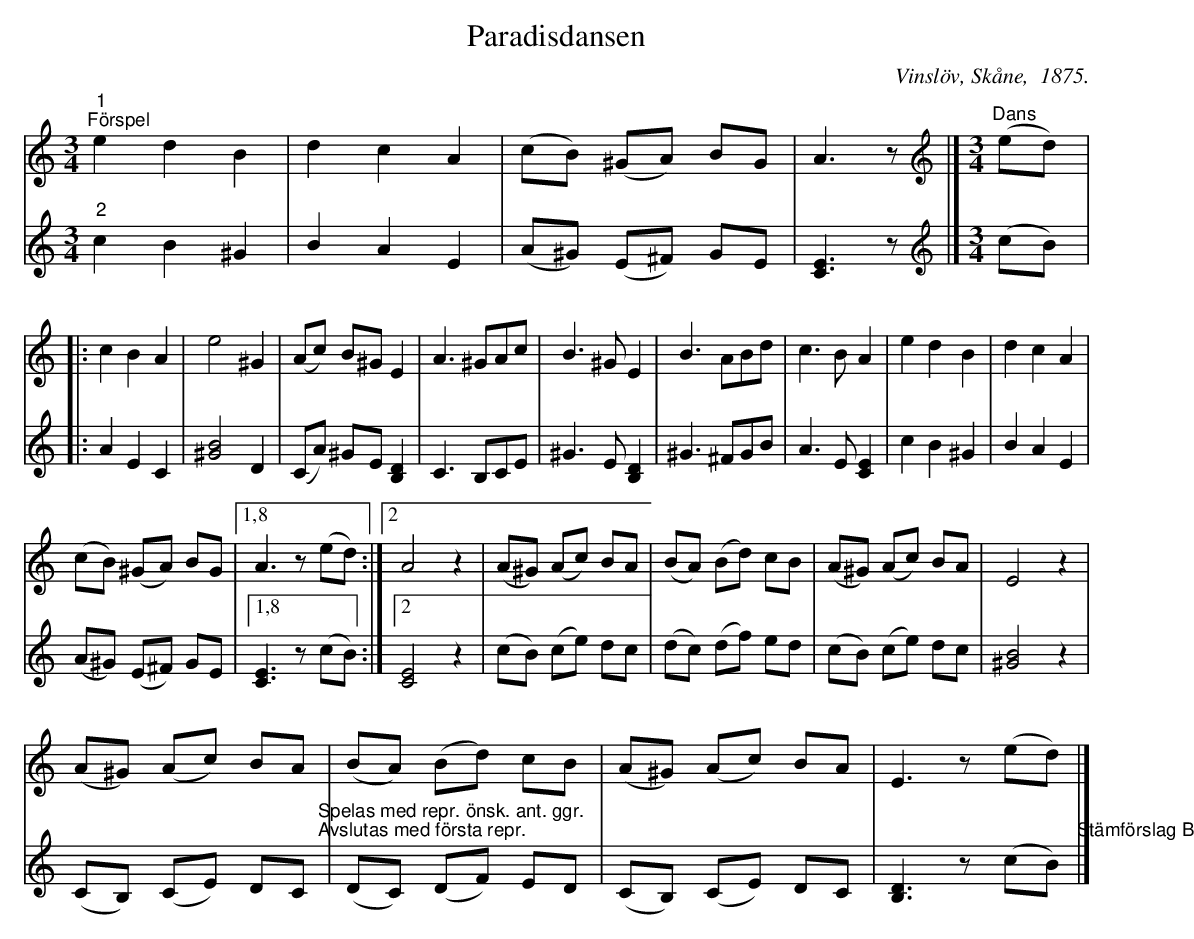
X:1
T:Paradisdansen
O:Vinslöv, Skåne,  1875.
L:1/8
M:3/4
K:C
V:1
"^1""^Förspel" e2 d2 B2 | d2 c2 A2 | (cB) (^GA) BG | A3 z |][M:3/4][K:treble]"^Dans" (ed) |:
c2 B2 A2 | e4 ^G2 | (Ac) B^G E2 | A3 ^GAc | B3 ^G E2 | B3 ABd | c3 B A2 | e2 d2 B2 | d2 c2 A2 |
(cB) (^GA) BG |1,8 A3 z (ed) :|2 A4 z2 | (A^G) (Ac) BA | (BA) (Bd) cB | (A^G) (Ac) BA | E4 z2 |
(A^G) (Ac) BA | (BA) (Bd) cB | (A^G) (Ac) BA | E3 z (ed) |]
V:2
"^2" c2 B2 ^G2 | B2 A2 E2 | (A^G) (E^F) GE | [CE]3 z |][M:3/4][K:treble] (cB) |: A2 E2 C2 |
[^GB]4 D2 | (CA) ^GE [B,D]2 | C3 B,CE | ^G3 E [B,D]2 | ^G3 ^FGB | A3 E [CE]2 | c2 B2 ^G2 |
B2 A2 E2 | (A^G) (E^F) GE |1,8 [CE]3 z (cB) :|2 [CE]4 z2 | (cB) (ce) dc | (dc) (df) ed |
(cB) (ce) dc | [^GB]4 z2 |
(CB,) (CE) DC"^Spelas med repr. önsk. ant. ggr.""^Avslutas med första repr." | (DC) (DF) ED |
(CB,) (CE) DC | [B,D]3 z (cB)"^Stämförslag B.O." |]
